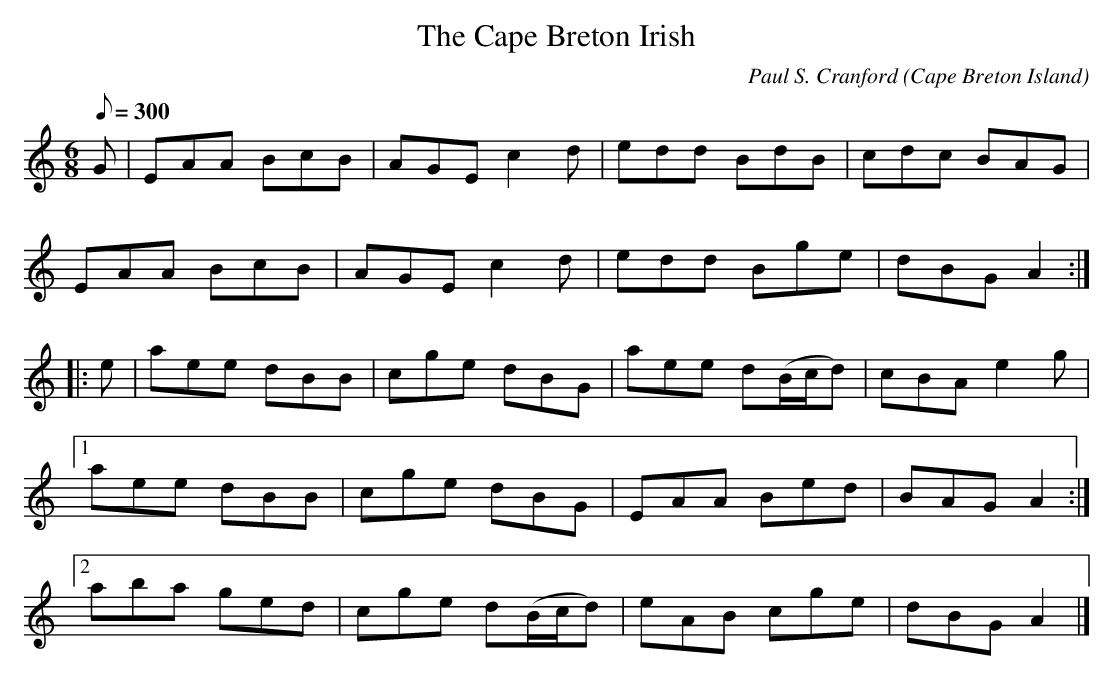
X:1
T:The Cape Breton Irish
C:Paul S. Cranford
O:Cape Breton Island
L:1/8
Q:300
M:6/8
K:Amin
G|EAA BcB|AGE c2 d|edd BdB|cdc BAG|
EAA BcB|AGE c2 d|edd Bge|dBG A2:|
|:e|aee dBB|cge dBG|aee d(B/c/d)|cBA e2 g|
[1aee dBB|cge dBG|EAA Bed|BAG A2:|
[2aba ged|cge d(B/c/d)|eAB cge|dBG A2|]
